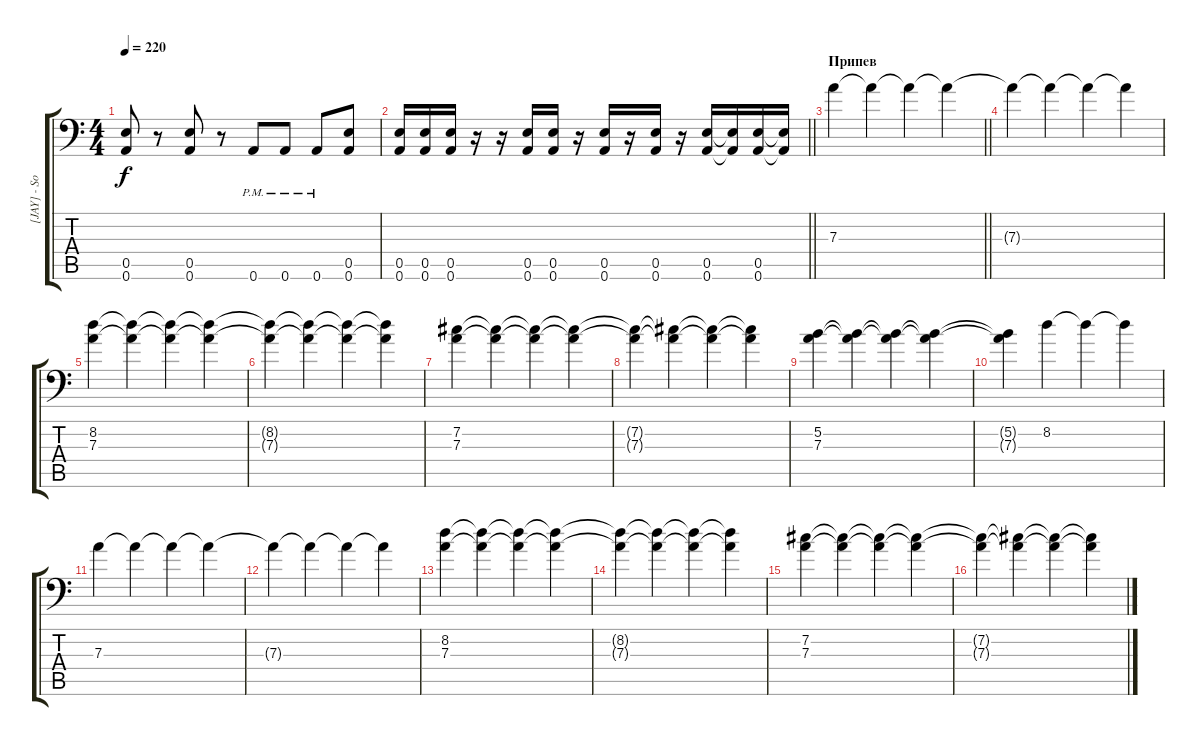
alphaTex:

\track ("[JAY] - Solo" "[JAY] - So") {instrument distortionguitar}
\staff {score tabs}
\tuning (B3 Gb3 D3 A2 E2 A1) {hide}
\ts (4 4)
\tempo 220
\clef f4
\ks c
(0.5 0.6).8{dy f} r.8 (0.5 0.6).8 r.8 0.6{pm}.8 0.6{pm}.8 0.6{pm}.8 (0.5 0.6).8 |
\barLineRight lightlight
(0.5 0.6).16 (0.5 0.6).16 (0.5 0.6).16 r.16 r.16 (0.5 0.6).16 (0.5 0.6).16 r.16 (0.5 0.6).16 r.16 (0.5 0.6).16 r.16 (0.5 0.6).16 (0.5{t} 0.6{t}).16 (0.5 0.6).16 (0.5{t} 0.6{t}).16 |
\section ("" "Припев")
\barLineRight lightlight
7.3.4 7.3{t}.4 7.3{t}.4 7.3{t}.4 |
7.3{t}.4 7.3{t}.4 7.3{t}.4 7.3{t}.4 |
(8.2 7.3).4 (8.2{t} 7.3{t}).4 (8.2{t} 7.3{t}).4 (8.2{t} 7.3{t}).4 |
(8.2{t} 7.3{t}).4 (8.2{t} 7.3{t}).4 (8.2{t} 7.3{t}).4 (8.2{t} 7.3{t}).4 |
(7.2 7.3).4 (7.2{t} 7.3{t}).4 (7.2{t} 7.3{t}).4 (7.2{t} 7.3{t}).4 |
(7.2{t} 7.3{t}).4 (7.2{t} 7.3{t}).4 (7.2{t} 7.3{t}).4 (7.2{t} 7.3{t}).4 |
(5.2 7.3).4 (5.2{t} 7.3{t}).4 (5.2{t} 7.3{t}).4 (5.2{t} 7.3{t}).4 |
(5.2{t} 7.3{t}).4 8.2.4 8.2{t}.4 8.2{t}.4 |
7.3.4 7.3{t}.4 7.3{t}.4 7.3{t}.4 |
7.3{t}.4 7.3{t}.4 7.3{t}.4 7.3{t}.4 |
(8.2 7.3).4 (8.2{t} 7.3{t}).4 (8.2{t} 7.3{t}).4 (8.2{t} 7.3{t}).4 |
(8.2{t} 7.3{t}).4 (8.2{t} 7.3{t}).4 (8.2{t} 7.3{t}).4 (8.2{t} 7.3{t}).4 |
(7.2 7.3).4 (7.2{t} 7.3{t}).4 (7.2{t} 7.3{t}).4 (7.2{t} 7.3{t}).4 |
(7.2{t} 7.3{t}).4 (7.2{t} 7.3{t}).4 (7.2{t} 7.3{t}).4 (7.2{t} 7.3{t}).4
